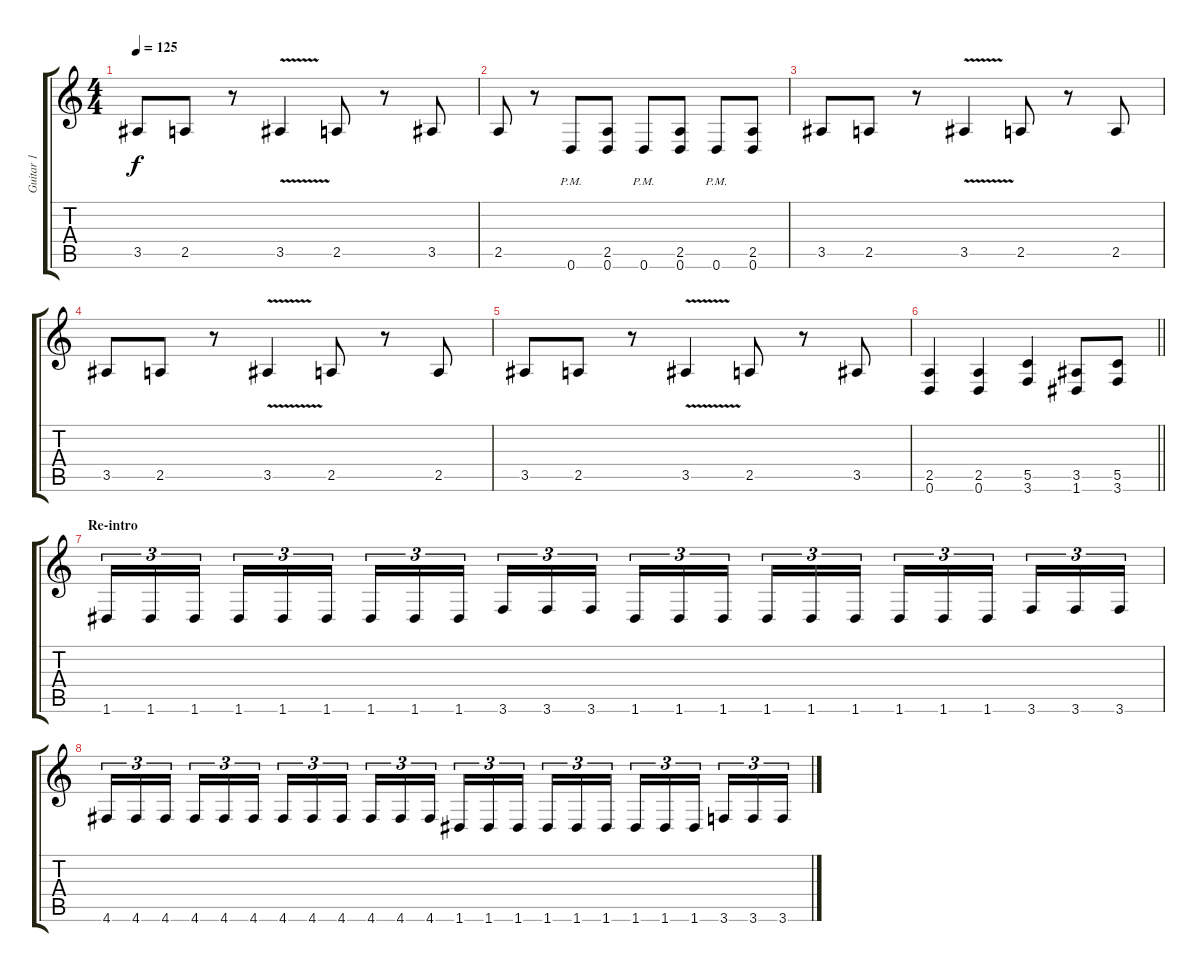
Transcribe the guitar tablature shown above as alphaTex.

\track ("Guitar 1" "Guitar 1") {instrument distortionguitar}
\staff {score tabs}
\tuning (D4 A3 F3 C3 G2 D2) {hide}
\ts (4 4)
\tempo 125
\clef g2
\ks c
3.5.8{dy f} 2.5.8 r.8 3.5{v}.4 2.5.8 r.8 3.5.8 |
2.5.8 r.8 0.6{pm}.8 (2.5 0.6).8 0.6{pm}.8 (2.5 0.6).8 0.6{pm}.8 (2.5 0.6).8 |
3.5.8 2.5.8 r.8 3.5{v}.4 2.5.8 r.8 2.5.8 |
3.5.8 2.5.8 r.8 3.5{v}.4 2.5.8 r.8 2.5.8 |
3.5.8 2.5.8 r.8 3.5{v}.4 2.5.8 r.8 3.5.8 |
\barLineRight lightlight
(2.5 0.6).4 (2.5 0.6).4 (5.5 3.6).4 (3.5 1.6).8 (5.5 3.6).8 |
\section ("" "Re-intro")
1.6.16{tu (3 2)} 1.6.16{tu (3 2)} 1.6.16{tu (3 2) beam splitsecondary} 1.6.16{tu (3 2)} 1.6.16{tu (3 2)} 1.6.16{tu (3 2)} 1.6.16{tu (3 2)} 1.6.16{tu (3 2)} 1.6.16{tu (3 2) beam splitsecondary} 3.6.16{tu (3 2)} 3.6.16{tu (3 2)} 3.6.16{tu (3 2)} 1.6.16{tu (3 2)} 1.6.16{tu (3 2)} 1.6.16{tu (3 2) beam splitsecondary} 1.6.16{tu (3 2)} 1.6.16{tu (3 2)} 1.6.16{tu (3 2)} 1.6.16{tu (3 2)} 1.6.16{tu (3 2)} 1.6.16{tu (3 2) beam splitsecondary} 3.6.16{tu (3 2)} 3.6.16{tu (3 2)} 3.6.16{tu (3 2)} |
4.6.16{tu (3 2)} 4.6.16{tu (3 2)} 4.6.16{tu (3 2) beam splitsecondary} 4.6.16{tu (3 2)} 4.6.16{tu (3 2)} 4.6.16{tu (3 2)} 4.6.16{tu (3 2)} 4.6.16{tu (3 2)} 4.6.16{tu (3 2) beam splitsecondary} 4.6.16{tu (3 2)} 4.6.16{tu (3 2)} 4.6.16{tu (3 2)} 1.6.16{tu (3 2)} 1.6.16{tu (3 2)} 1.6.16{tu (3 2) beam splitsecondary} 1.6.16{tu (3 2)} 1.6.16{tu (3 2)} 1.6.16{tu (3 2)} 1.6.16{tu (3 2)} 1.6.16{tu (3 2)} 1.6.16{tu (3 2) beam splitsecondary} 3.6.16{tu (3 2)} 3.6.16{tu (3 2)} 3.6.16{tu (3 2)}
